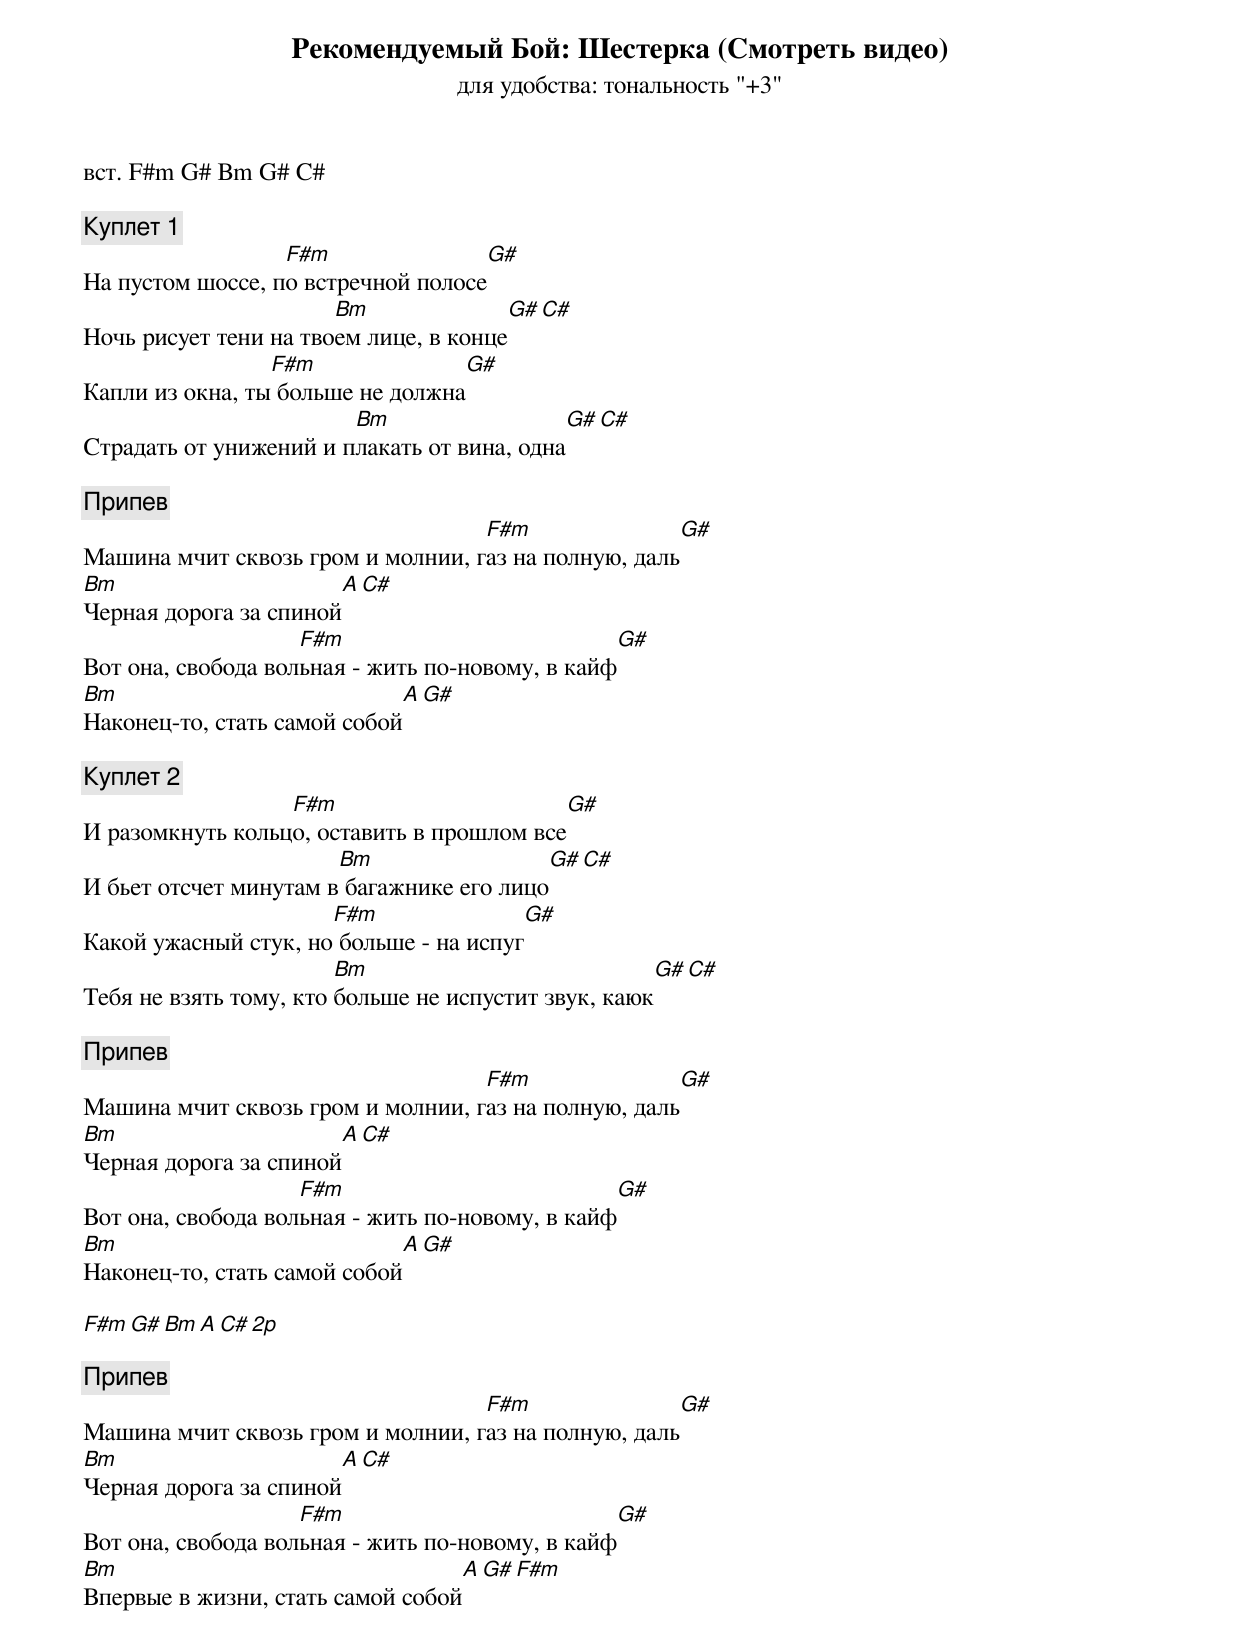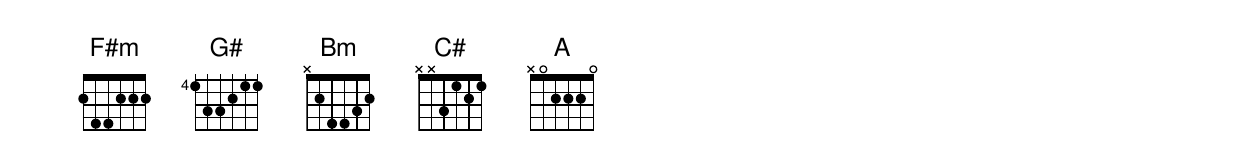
Рекомендуемый Бой: Шестерка (Смотреть видео)
для удобства: тональность "+3"

вст. F#m G# Bm G# C#

[Куплет 1]
                  F#m                             G#
На пустом шоссе, по встречной полосе
                       Bm                G#          C#
Ночь рисует тени на твоем лице, в конце
                 F#m                             G#
Капли из окна, ты больше не должна
                        Bm                        G#           C#
Страдать от унижений и плакать от вина, одна

[Припев]
                                   F#m                                       G#
Машина мчит сквозь гром и молнии, газ на полную, даль
Bm                              A C#
Черная дорога за спиной
                    F#m                                               G#
Вот она, свобода вольная - жить по-новому, в кайф
Bm                                    A  G#
Наконец-то, стать самой собой

[Куплет 2]
                  F#m                                       G#
И разомкнуть кольцо, оставить в прошлом все
                       Bm                         G#          C#
И бьет отсчет минутам в багажнике его лицо
                      F#m                             G#
Какой ужасный стук, но больше - на испуг
                        Bm                                      G#           C#
Тебя не взять тому, кто больше не испустит звук, каюк

[Припев]
                                   F#m                                       G#
Машина мчит сквозь гром и молнии, газ на полную, даль
Bm                              A C#
Черная дорога за спиной
                    F#m                                               G#
Вот она, свобода вольная - жить по-новому, в кайф
Bm                                    A  G#
Наконец-то, стать самой собой

F#m G# Bm A C# 2p

[Припев]
                                   F#m                                       G#
Машина мчит сквозь гром и молнии, газ на полную, даль
Bm                              A C#
Черная дорога за спиной
                    F#m                                               G#
Вот она, свобода вольная - жить по-новому, в кайф
Bm                                              A  G#    F#m
Впервые в жизни, стать самой собой
